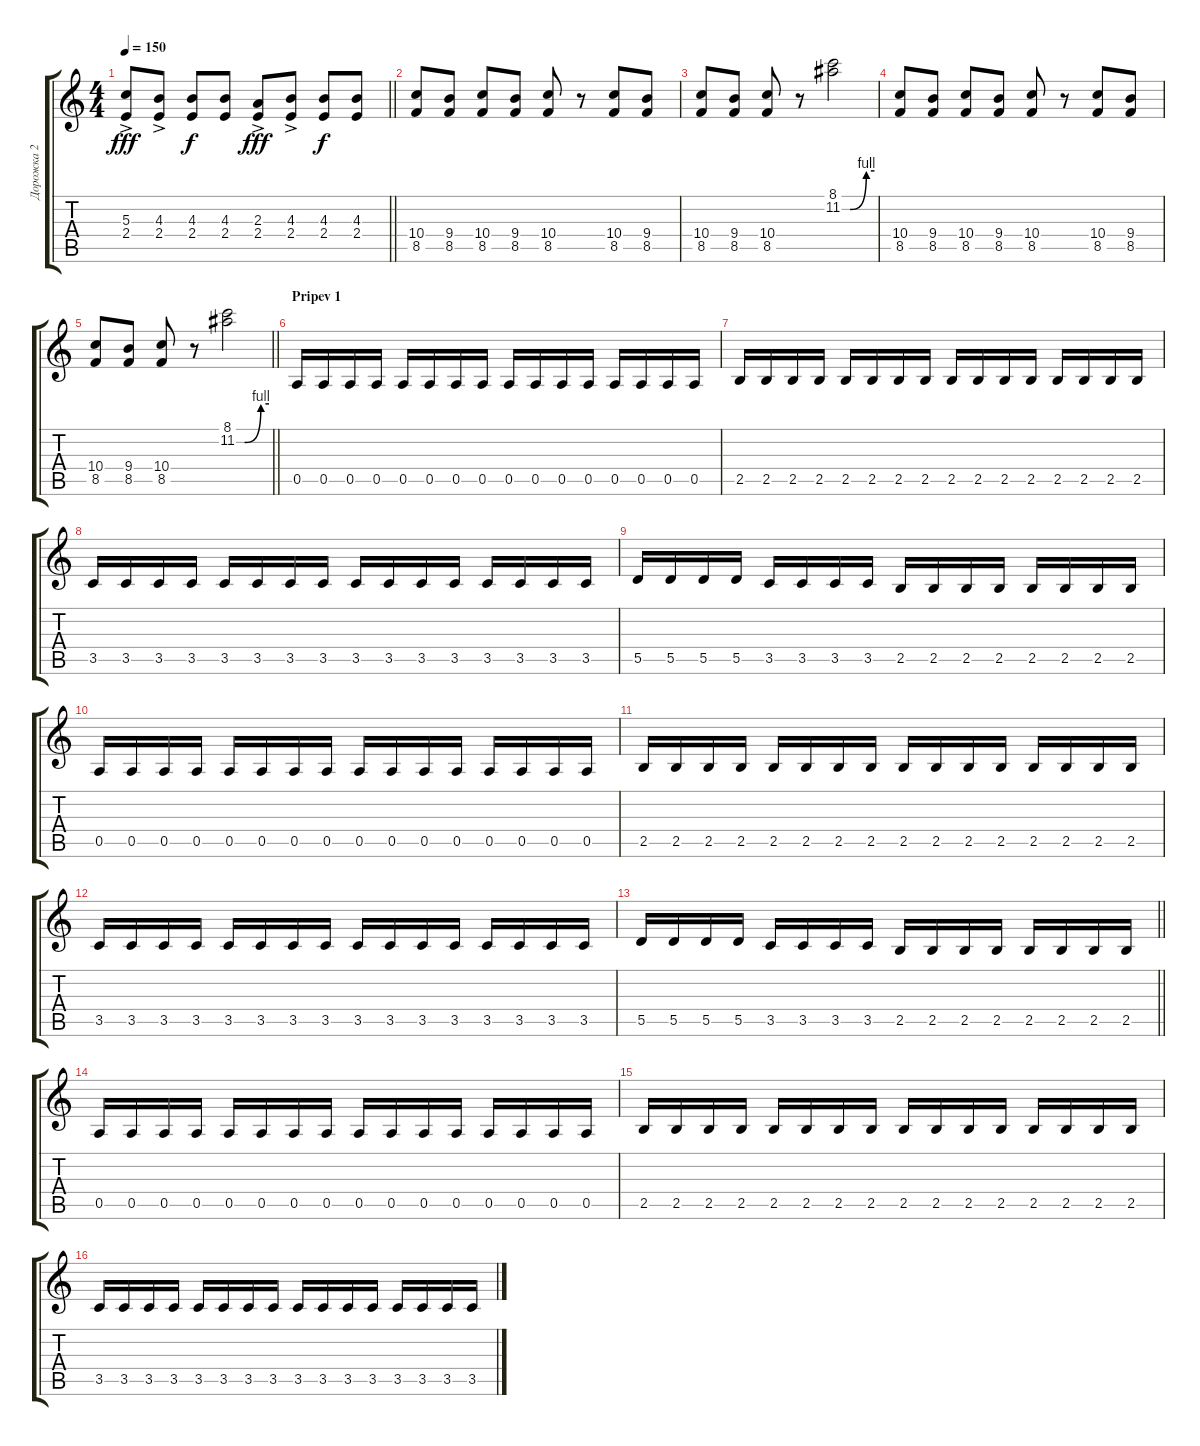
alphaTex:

\track ("Дорожка 2" "Дорожка 2") {instrument acousticguitarsteel}
\staff {score tabs}
\tuning (E4 B3 G3 D3 A2 E2) {hide}
\ts (4 4)
\tempo 150
\clef g2
\barLineRight lightlight
\ks c
(5.3{ac} 2.4).8{dy fff} (4.3{ac} 2.4).8 (4.3 2.4).8{dy f} (4.3 2.4).8 (2.3{ac} 2.4).8{dy fff} (4.3{ac} 2.4).8 (4.3 2.4).8{dy f} (4.3 2.4).8 |
(10.4 8.5).8 (9.4 8.5).8 (10.4 8.5).8 (9.4 8.5).8 (10.4 8.5).8 r.8 (10.4 8.5).8 (9.4 8.5).8 |
(10.4 8.5).8 (9.4 8.5).8 (10.4 8.5).8 r.8 (8.1 11.2{be (custom 0 0 15 0 45 4 60 4)}).2 |
(10.4 8.5).8 (9.4 8.5).8 (10.4 8.5).8 (9.4 8.5).8 (10.4 8.5).8 r.8 (10.4 8.5).8 (9.4 8.5).8 |
\barLineRight lightlight
(10.4 8.5).8 (9.4 8.5).8 (10.4 8.5).8 r.8 (8.1 11.2{be (custom 0 0 15 0 45 4 60 4)}).2 |
\section ("" "Pripev 1")
0.5.16 0.5.16 0.5.16 0.5.16 0.5.16 0.5.16 0.5.16 0.5.16 0.5.16 0.5.16 0.5.16 0.5.16 0.5.16 0.5.16 0.5.16 0.5.16 |
2.5.16 2.5.16 2.5.16 2.5.16 2.5.16 2.5.16 2.5.16 2.5.16 2.5.16 2.5.16 2.5.16 2.5.16 2.5.16 2.5.16 2.5.16 2.5.16 |
3.5.16 3.5.16 3.5.16 3.5.16 3.5.16 3.5.16 3.5.16 3.5.16 3.5.16 3.5.16 3.5.16 3.5.16 3.5.16 3.5.16 3.5.16 3.5.16 |
5.5.16 5.5.16 5.5.16 5.5.16 3.5.16 3.5.16 3.5.16 3.5.16 2.5.16 2.5.16 2.5.16 2.5.16 2.5.16 2.5.16 2.5.16 2.5.16 |
0.5.16 0.5.16 0.5.16 0.5.16 0.5.16 0.5.16 0.5.16 0.5.16 0.5.16 0.5.16 0.5.16 0.5.16 0.5.16 0.5.16 0.5.16 0.5.16 |
2.5.16 2.5.16 2.5.16 2.5.16 2.5.16 2.5.16 2.5.16 2.5.16 2.5.16 2.5.16 2.5.16 2.5.16 2.5.16 2.5.16 2.5.16 2.5.16 |
3.5.16 3.5.16 3.5.16 3.5.16 3.5.16 3.5.16 3.5.16 3.5.16 3.5.16 3.5.16 3.5.16 3.5.16 3.5.16 3.5.16 3.5.16 3.5.16 |
\barLineRight lightlight
5.5.16 5.5.16 5.5.16 5.5.16 3.5.16 3.5.16 3.5.16 3.5.16 2.5.16 2.5.16 2.5.16 2.5.16 2.5.16 2.5.16 2.5.16 2.5.16 |
0.5.16 0.5.16 0.5.16 0.5.16 0.5.16 0.5.16 0.5.16 0.5.16 0.5.16 0.5.16 0.5.16 0.5.16 0.5.16 0.5.16 0.5.16 0.5.16 |
2.5.16 2.5.16 2.5.16 2.5.16 2.5.16 2.5.16 2.5.16 2.5.16 2.5.16 2.5.16 2.5.16 2.5.16 2.5.16 2.5.16 2.5.16 2.5.16 |
3.5.16 3.5.16 3.5.16 3.5.16 3.5.16 3.5.16 3.5.16 3.5.16 3.5.16 3.5.16 3.5.16 3.5.16 3.5.16 3.5.16 3.5.16 3.5.16
